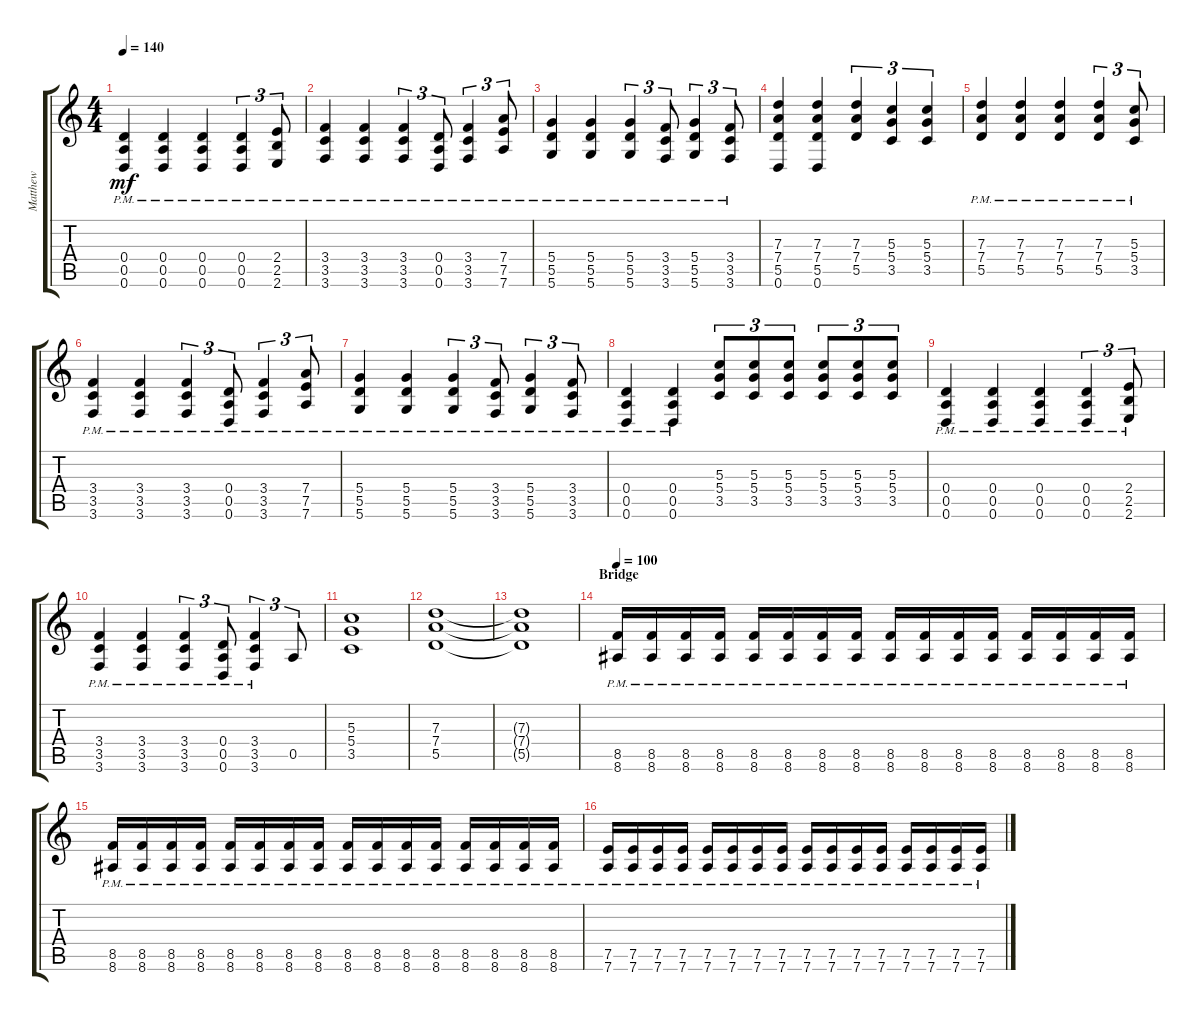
\track ("Matthew" "Matthew") {instrument distortionguitar}
\staff {score tabs}
\tuning (E4 B3 G3 D3 A2 D2) {hide}
\ts (4 4)
\tempo 140
\clef g2
\ks c
(0.4{pm} 0.5{pm} 0.6{pm}).4{dy mf} (0.4{pm} 0.5{pm} 0.6{pm}).4 (0.4{pm} 0.5{pm} 0.6{pm}).4 (0.4{pm} 0.5{pm} 0.6{pm}).4{tu (3 2)} (2.4{pm} 2.5{pm} 2.6{pm}).8{tu (3 2)} |
(3.4{pm} 3.5{pm} 3.6{pm}).4 (3.4{pm} 3.5{pm} 3.6{pm}).4 (3.4{pm} 3.5{pm} 3.6{pm}).4{tu (3 2)} (0.4{pm} 0.5{pm} 0.6{pm}).8{tu (3 2)} (3.4{pm} 3.5{pm} 3.6{pm}).4{tu (3 2)} (7.4{pm} 7.5{pm} 7.6{pm}).8{tu (3 2)} |
(5.4{pm} 5.5{pm} 5.6{pm}).4 (5.4{pm} 5.5{pm} 5.6{pm}).4 (5.4{pm} 5.5{pm} 5.6{pm}).4{tu (3 2)} (3.4{pm} 3.5{pm} 3.6{pm}).8{tu (3 2)} (5.4{pm} 5.5{pm} 5.6{pm}).4{tu (3 2)} (3.4{pm} 3.5{pm} 3.6{pm}).8{tu (3 2)} |
(7.3 7.4 5.5 0.6).4 (7.3 7.4 5.5 0.6).4 (7.3 7.4 5.5).4{tu (3 2)} (5.3 5.4 3.5).4{tu (3 2)} (5.3 5.4 3.5).4{tu (3 2)} |
(7.3{pm} 7.4{pm} 5.5{pm}).4 (7.3{pm} 7.4{pm} 5.5{pm}).4 (7.3{pm} 7.4{pm} 5.5{pm}).4 (7.3{pm} 7.4{pm} 5.5{pm}).4{tu (3 2)} (5.3{pm} 5.4{pm} 3.5{pm}).8{tu (3 2)} |
(3.4{pm} 3.5{pm} 3.6{pm}).4 (3.4{pm} 3.5{pm} 3.6{pm}).4 (3.4{pm} 3.5{pm} 3.6{pm}).4{tu (3 2)} (0.4{pm} 0.5{pm} 0.6{pm}).8{tu (3 2)} (3.4{pm} 3.5{pm} 3.6{pm}).4{tu (3 2)} (7.4{pm} 7.5{pm} 7.6{pm}).8{tu (3 2)} |
(5.4{pm} 5.5{pm} 5.6{pm}).4 (5.4{pm} 5.5{pm} 5.6{pm}).4 (5.4{pm} 5.5{pm} 5.6{pm}).4{tu (3 2)} (3.4{pm} 3.5{pm} 3.6{pm}).8{tu (3 2)} (5.4{pm} 5.5{pm} 5.6{pm}).4{tu (3 2)} (3.4{pm} 3.5{pm} 3.6{pm}).8{tu (3 2)} |
(0.4{pm} 0.5{pm} 0.6{pm}).4 (0.4{pm} 0.5{pm} 0.6{pm}).4 (5.3 5.4 3.5).8{tu (3 2)} (5.3 5.4 3.5).8{tu (3 2)} (5.3 5.4 3.5).8{tu (3 2)} (5.3 5.4 3.5).8{tu (3 2)} (5.3 5.4 3.5).8{tu (3 2)} (5.3 5.4 3.5).8{tu (3 2)} |
(0.4{pm} 0.5{pm} 0.6{pm}).4 (0.4{pm} 0.5{pm} 0.6{pm}).4 (0.4{pm} 0.5{pm} 0.6{pm}).4 (0.4{pm} 0.5{pm} 0.6{pm}).4{tu (3 2)} (2.4{pm} 2.5{pm} 2.6{pm}).8{tu (3 2)} |
(3.4{pm} 3.5{pm} 3.6{pm}).4 (3.4{pm} 3.5{pm} 3.6{pm}).4 (3.4{pm} 3.5{pm} 3.6{pm}).4{tu (3 2)} (0.4{pm} 0.5{pm} 0.6{pm}).8{tu (3 2)} (3.4{pm} 3.5{pm} 3.6{pm}).4{tu (3 2)} 0.5.8{tu (3 2)} |
(5.3 5.4 3.5).1 |
(7.3 7.4 5.5).1 |
(7.3{t} 7.4{t} 5.5{t}).1 |
\section ("" "Bridge")
\tempo 100
(8.5{pm} 8.6{pm}).16 (8.5{pm} 8.6{pm}).16 (8.5{pm} 8.6{pm}).16 (8.5{pm} 8.6{pm}).16 (8.5{pm} 8.6{pm}).16 (8.5{pm} 8.6{pm}).16 (8.5{pm} 8.6{pm}).16 (8.5{pm} 8.6{pm}).16 (8.5{pm} 8.6{pm}).16 (8.5{pm} 8.6{pm}).16 (8.5{pm} 8.6{pm}).16 (8.5{pm} 8.6{pm}).16 (8.5{pm} 8.6{pm}).16 (8.5{pm} 8.6{pm}).16 (8.5{pm} 8.6{pm}).16 (8.5{pm} 8.6{pm}).16 |
(8.5{pm} 8.6{pm}).16 (8.5{pm} 8.6{pm}).16 (8.5{pm} 8.6{pm}).16 (8.5{pm} 8.6{pm}).16 (8.5{pm} 8.6{pm}).16 (8.5{pm} 8.6{pm}).16 (8.5{pm} 8.6{pm}).16 (8.5{pm} 8.6{pm}).16 (8.5{pm} 8.6{pm}).16 (8.5{pm} 8.6{pm}).16 (8.5{pm} 8.6{pm}).16 (8.5{pm} 8.6{pm}).16 (8.5{pm} 8.6{pm}).16 (8.5{pm} 8.6{pm}).16 (8.5{pm} 8.6{pm}).16 (8.5{pm} 8.6{pm}).16 |
(7.5{pm} 7.6{pm}).16 (7.5{pm} 7.6{pm}).16 (7.5{pm} 7.6{pm}).16 (7.5{pm} 7.6{pm}).16 (7.5{pm} 7.6{pm}).16 (7.5{pm} 7.6{pm}).16 (7.5{pm} 7.6{pm}).16 (7.5{pm} 7.6{pm}).16 (7.5{pm} 7.6{pm}).16 (7.5{pm} 7.6{pm}).16 (7.5{pm} 7.6{pm}).16 (7.5{pm} 7.6{pm}).16 (7.5{pm} 7.6{pm}).16 (7.5{pm} 7.6{pm}).16 (7.5{pm} 7.6{pm}).16 (7.5{pm} 7.6{pm}).16
